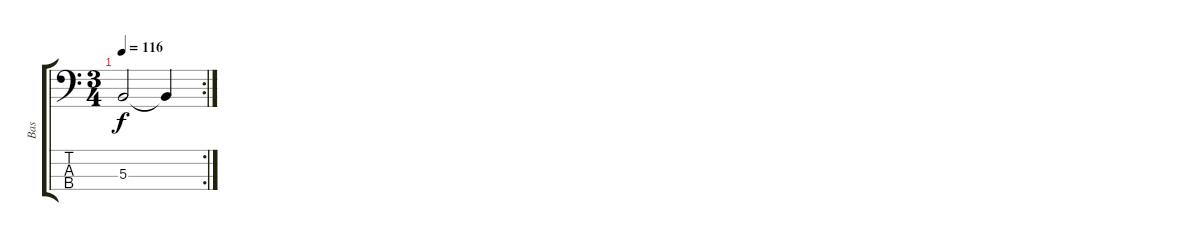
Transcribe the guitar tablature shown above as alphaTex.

\track ("Bas" "Bas") {instrument electricbassfinger}
\staff {score tabs}
\tuning (E2 B1 Gb1 Db1) {hide}
\rc 2
\ts (3 4)
\tempo 116
\clef f4
\ks c
5.3.2{dy f} 5.3{t}.4
